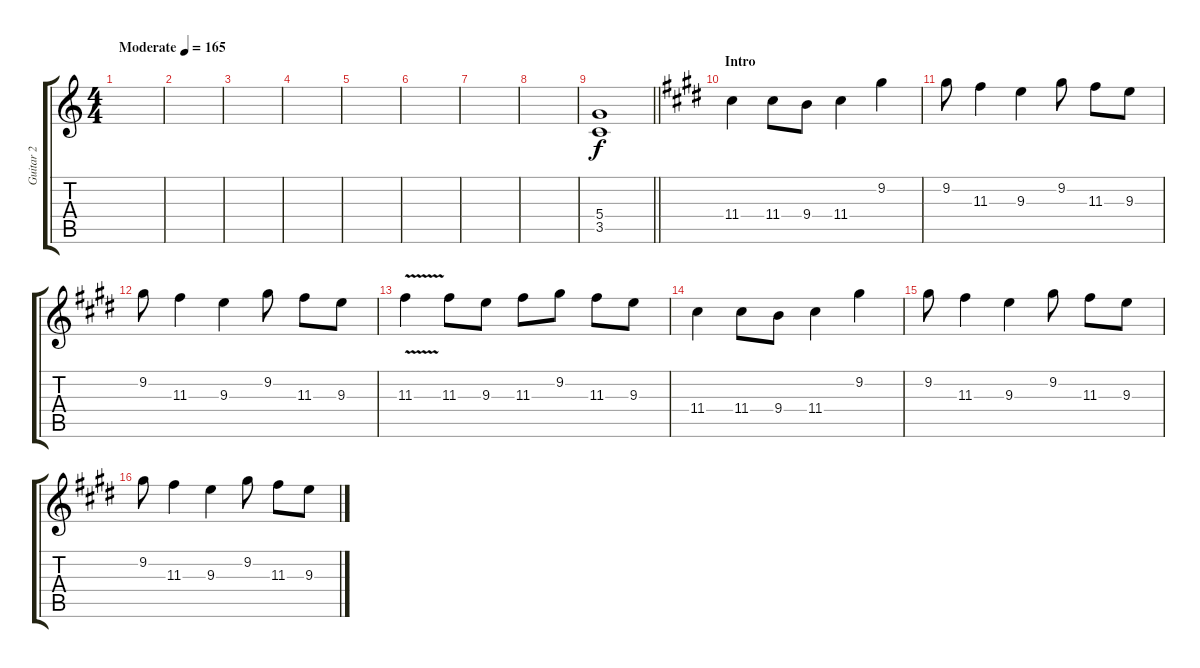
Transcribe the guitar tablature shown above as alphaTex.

\track ("Guitar 2" "Guitar 2") {instrument overdrivenguitar}
\staff {score tabs}
\tuning (E4 B3 G3 D3 A2 E2) {hide}
\ts (4 4)
\section ("" "")
\tempo (165 "Moderate")
\clef g2
\ks c
|
|
|
|
|
|
|
|
\barLineRight lightlight
(5.4 3.5).1 |
\section ("" "Intro")
\ks e
11.4.4 11.4.8 9.4.8 11.4.4 9.2.4 |
9.2.8 11.3.4 9.3.4 9.2.8 11.3.8 9.3.8 |
9.2.8 11.3.4 9.3.4 9.2.8 11.3.8 9.3.8 |
11.3{v}.4 11.3.8 9.3.8 11.3.8 9.2.8 11.3.8 9.3.8 |
11.4.4 11.4.8 9.4.8 11.4.4 9.2.4 |
9.2.8 11.3.4 9.3.4 9.2.8 11.3.8 9.3.8 |
9.2.8 11.3.4 9.3.4 9.2.8 11.3.8 9.3.8
